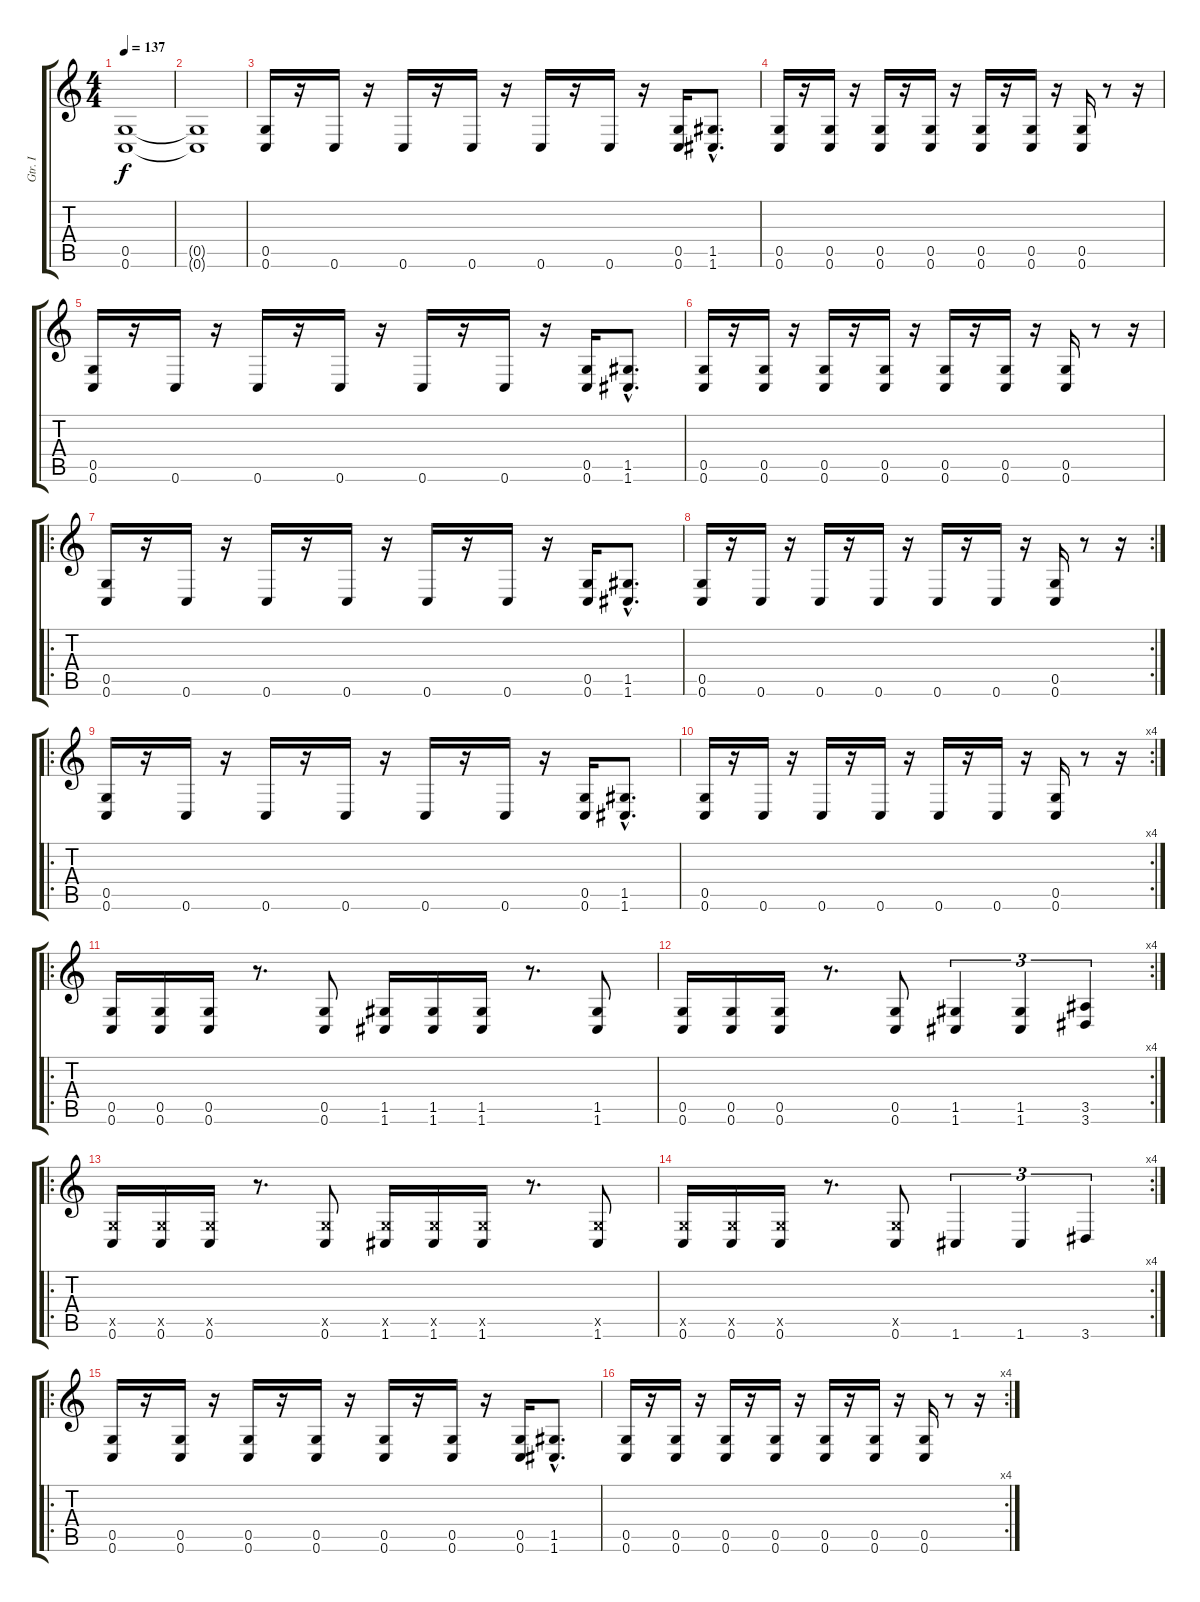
\track ("Gtr. I" "Gtr. I") {instrument distortionguitar}
\staff {score tabs}
\tuning (D4 A3 F3 C3 G2 C2) {hide}
\ts (4 4)
\tempo 137
\clef g2
\ks c
(0.5{t} 0.6{t}).1{dy f} |
(0.5{t} 0.6{t}).1 |
(0.5 0.6).16 r.16 0.6.16 r.16 0.6.16 r.16 0.6.16 r.16 0.6.16 r.16 0.6.16 r.16 (0.5 0.6).16 (1.5{hac} 1.6{hac}).8{d} |
(0.5 0.6).16 r.16 (0.5 0.6).16 r.16 (0.5 0.6).16 r.16 (0.5 0.6).16 r.16 (0.5 0.6).16 r.16 (0.5 0.6).16 r.16 (0.5 0.6).16 r.8 r.16 |
(0.5 0.6).16 r.16 0.6.16 r.16 0.6.16 r.16 0.6.16 r.16 0.6.16 r.16 0.6.16 r.16 (0.5 0.6).16 (1.5{hac} 1.6{hac}).8{d} |
(0.5 0.6).16 r.16 (0.5 0.6).16 r.16 (0.5 0.6).16 r.16 (0.5 0.6).16 r.16 (0.5 0.6).16 r.16 (0.5 0.6).16 r.16 (0.5 0.6).16 r.8 r.16 |
\ro
(0.5 0.6).16 r.16 0.6.16 r.16 0.6.16 r.16 0.6.16 r.16 0.6.16 r.16 0.6.16 r.16 (0.5 0.6).16 (1.5{hac} 1.6{hac}).8{d} |
\rc 2
(0.5 0.6).16 r.16 0.6.16 r.16 0.6.16 r.16 0.6.16 r.16 0.6.16 r.16 0.6.16 r.16 (0.5 0.6).16 r.8 r.16 |
\ro
(0.5 0.6).16 r.16 0.6.16 r.16 0.6.16 r.16 0.6.16 r.16 0.6.16 r.16 0.6.16 r.16 (0.5 0.6).16 (1.5{hac} 1.6{hac}).8{d} |
\rc 4
(0.5 0.6).16 r.16 0.6.16 r.16 0.6.16 r.16 0.6.16 r.16 0.6.16 r.16 0.6.16 r.16 (0.5 0.6).16 r.8 r.16 |
\ro
(0.5 0.6).16 (0.5 0.6).16 (0.5 0.6).16 r.8{d} (0.5 0.6).8 (1.5 1.6).16 (1.5 1.6).16 (1.5 1.6).16 r.8{d} (1.5 1.6).8 |
\rc 4
(0.5 0.6).16 (0.5 0.6).16 (0.5 0.6).16 r.8{d} (0.5 0.6).8 (1.5 1.6).4{tu (3 2)} (1.5 1.6).4{tu (3 2)} (3.5 3.6).4{tu (3 2)} |
\ro
(0.5{x} 0.6).16 (0.5{x} 0.6).16 (0.5{x} 0.6).16 r.8{d} (0.5{x} 0.6).8 (0.5{x} 1.6).16 (0.5{x} 1.6).16 (0.5{x} 1.6).16 r.8{d} (0.5{x} 1.6).8 |
\rc 4
(0.5{x} 0.6).16 (0.5{x} 0.6).16 (0.5{x} 0.6).16 r.8{d} (0.5{x} 0.6).8 1.6.4{tu (3 2)} 1.6.4{tu (3 2)} 3.6.4{tu (3 2)} |
\ro
(0.5 0.6).16 r.16 (0.5 0.6).16 r.16 (0.5 0.6).16 r.16 (0.5 0.6).16 r.16 (0.5 0.6).16 r.16 (0.5 0.6).16 r.16 (0.5 0.6).16 (1.5{hac} 1.6{hac}).8{d} |
\rc 4
(0.5 0.6).16 r.16 (0.5 0.6).16 r.16 (0.5 0.6).16 r.16 (0.5 0.6).16 r.16 (0.5 0.6).16 r.16 (0.5 0.6).16 r.16 (0.5 0.6).16 r.8 r.16
